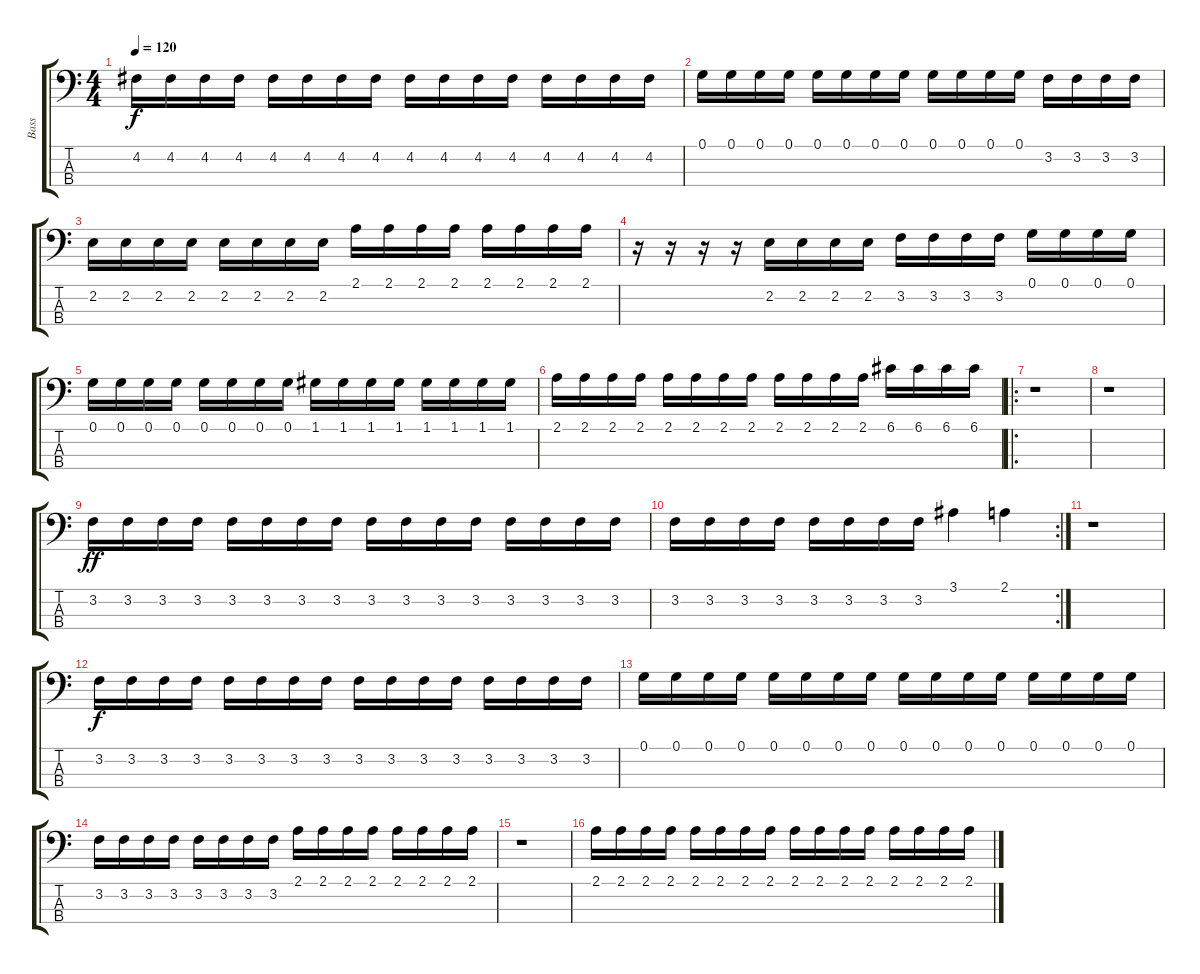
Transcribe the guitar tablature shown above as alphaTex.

\track ("Bass" "Bass") {instrument fretlessbass}
\staff {score tabs}
\tuning (G2 D2 A1 E1) {hide}
\ts (4 4)
\tempo 120
\clef f4
\ks c
4.2.16{dy f} 4.2.16 4.2.16 4.2.16 4.2.16 4.2.16 4.2.16 4.2.16 4.2.16 4.2.16 4.2.16 4.2.16 4.2.16 4.2.16 4.2.16 4.2.16 |
0.1.16 0.1.16 0.1.16 0.1.16 0.1.16 0.1.16 0.1.16 0.1.16 0.1.16 0.1.16 0.1.16 0.1.16 3.2.16 3.2.16 3.2.16 3.2.16 |
2.2.16 2.2.16 2.2.16 2.2.16 2.2.16 2.2.16 2.2.16 2.2.16 2.1.16 2.1.16 2.1.16 2.1.16 2.1.16 2.1.16 2.1.16 2.1.16 |
r.16 r.16 r.16 r.16 2.2.16 2.2.16 2.2.16 2.2.16 3.2.16 3.2.16 3.2.16 3.2.16 0.1.16 0.1.16 0.1.16 0.1.16 |
0.1.16 0.1.16 0.1.16 0.1.16 0.1.16 0.1.16 0.1.16 0.1.16 1.1.16 1.1.16 1.1.16 1.1.16 1.1.16 1.1.16 1.1.16 1.1.16 |
2.1.16 2.1.16 2.1.16 2.1.16 2.1.16 2.1.16 2.1.16 2.1.16 2.1.16 2.1.16 2.1.16 2.1.16 6.1.16 6.1.16 6.1.16 6.1.16 |
\ro
r.1 |
r.1 |
3.2.16{dy ff} 3.2.16 3.2.16 3.2.16 3.2.16 3.2.16 3.2.16 3.2.16 3.2.16 3.2.16 3.2.16 3.2.16 3.2.16 3.2.16 3.2.16 3.2.16 |
\rc 2
3.2.16 3.2.16 3.2.16 3.2.16 3.2.16 3.2.16 3.2.16 3.2.16 3.1.4 2.1.4 |
r.1 |
3.2.16{dy f} 3.2.16 3.2.16 3.2.16 3.2.16 3.2.16 3.2.16 3.2.16 3.2.16 3.2.16 3.2.16 3.2.16 3.2.16 3.2.16 3.2.16 3.2.16 |
0.1.16 0.1.16 0.1.16 0.1.16 0.1.16 0.1.16 0.1.16 0.1.16 0.1.16 0.1.16 0.1.16 0.1.16 0.1.16 0.1.16 0.1.16 0.1.16 |
3.2.16 3.2.16 3.2.16 3.2.16 3.2.16 3.2.16 3.2.16 3.2.16 2.1.16 2.1.16 2.1.16 2.1.16 2.1.16 2.1.16 2.1.16 2.1.16 |
r.1 |
2.1.16 2.1.16 2.1.16 2.1.16 2.1.16 2.1.16 2.1.16 2.1.16 2.1.16 2.1.16 2.1.16 2.1.16 2.1.16 2.1.16 2.1.16 2.1.16
